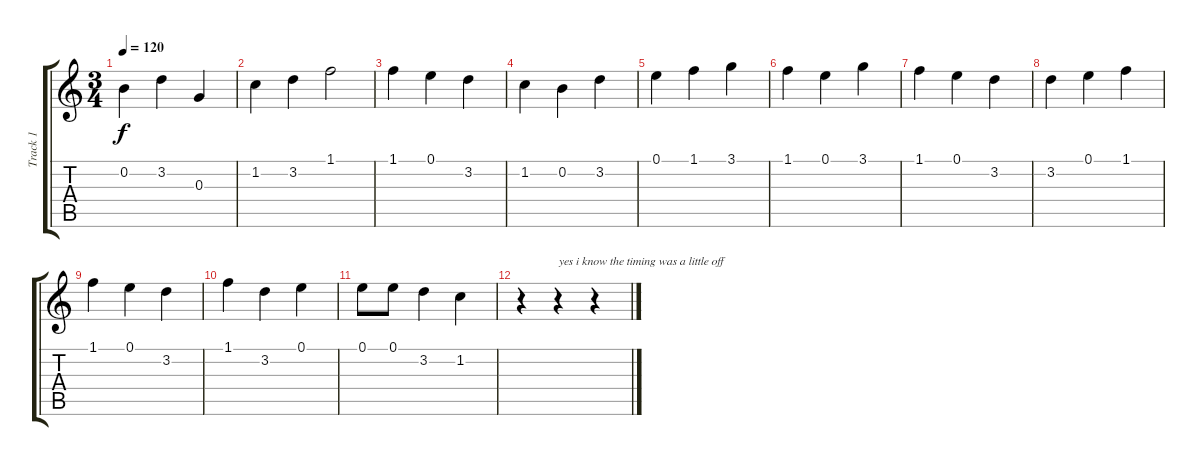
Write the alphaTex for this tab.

\track ("Track 1" "Track 1") {instrument acousticguitarsteel}
\staff {score tabs}
\tuning (E4 B3 G3 D3 A2 E2) {hide}
\ts (3 4)
\tempo 120
\clef g2
\ks c
0.2.4{dy f} 3.2.4 0.3.4 |
1.2.4 3.2.4 1.1.2 |
1.1.4 0.1.4 3.2.4 |
1.2.4 0.2.4 3.2.4 |
0.1.4 1.1.4 3.1.4 |
1.1.4 0.1.4 3.1.4 |
1.1.4 0.1.4 3.2.4 |
3.2.4 0.1.4 1.1.4 |
1.1.4 0.1.4 3.2.4 |
1.1.4 3.2.4 0.1.4 |
0.1.8 0.1.8 3.2.4 1.2.4 |
r.4 r.4{txt "yes i know the timing was a little off"} r.4
